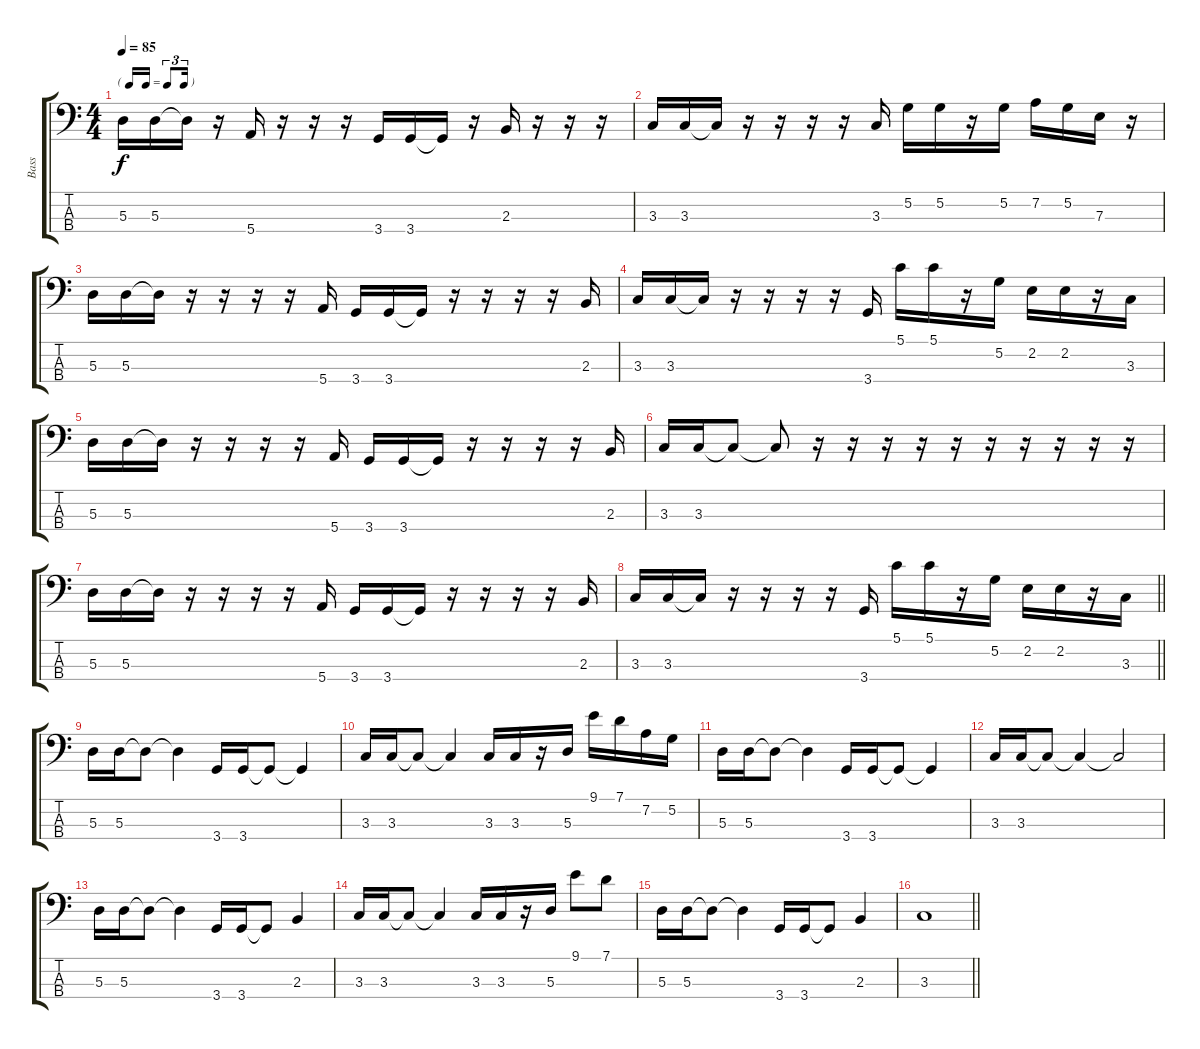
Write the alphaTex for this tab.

\track ("Bass" "Bass") {instrument electricbassfinger}
\staff {score tabs}
\tuning (G2 D2 A1 E1) {hide}
\ts (4 4)
\tf triplet16th
\tempo 85
\clef f4
\ks c
5.3.16{dy f} 5.3.16 5.3{t}.16 r.16 5.4.16 r.16 r.16 r.16 3.4.16 3.4.16 3.4{t}.16 r.16 2.3.16 r.16 r.16 r.16 |
3.3.16 3.3.16 3.3{t}.16 r.16 r.16 r.16 r.16 3.3.16 5.2.16 5.2.16 r.16 5.2.16 7.2.16 5.2.16 7.3.16 r.16 |
5.3.16 5.3.16 5.3{t}.16 r.16 r.16 r.16 r.16 5.4.16 3.4.16 3.4.16 3.4{t}.16 r.16 r.16 r.16 r.16 2.3.16 |
3.3.16 3.3.16 3.3{t}.16 r.16 r.16 r.16 r.16 3.4.16 5.1.16 5.1.16 r.16 5.2.16 2.2.16 2.2.16 r.16 3.3.16 |
5.3.16 5.3.16 5.3{t}.16 r.16 r.16 r.16 r.16 5.4.16 3.4.16 3.4.16 3.4{t}.16 r.16 r.16 r.16 r.16 2.3.16 |
3.3.16 3.3.16 3.3{t}.8 3.3{t}.8 r.16 r.16 r.16 r.16 r.16 r.16 r.16 r.16 r.16 r.16 |
5.3.16 5.3.16 5.3{t}.16 r.16 r.16 r.16 r.16 5.4.16 3.4.16 3.4.16 3.4{t}.16 r.16 r.16 r.16 r.16 2.3.16 |
\barLineRight lightlight
3.3.16 3.3.16 3.3{t}.16 r.16 r.16 r.16 r.16 3.4.16 5.1.16 5.1.16 r.16 5.2.16 2.2.16 2.2.16 r.16 3.3.16 |
5.3.16 5.3.16 5.3{t}.8 5.3{t}.4 3.4.16 3.4.16 3.4{t}.8 3.4{t}.4 |
3.3.16 3.3.16 3.3{t}.8 3.3{t}.4 3.3.16 3.3.16 r.16 5.3.16 9.1.16 7.1.16 7.2.16 5.2.16 |
5.3.16 5.3.16 5.3{t}.8 5.3{t}.4 3.4.16 3.4.16 3.4{t}.8 3.4{t}.4 |
3.3.16 3.3.16 3.3{t}.8 3.3{t}.4 3.3{t}.2 |
5.3.16 5.3.16 5.3{t}.8 5.3{t}.4 3.4.16 3.4.16 3.4{t}.8 2.3.4 |
3.3.16 3.3.16 3.3{t}.8 3.3{t}.4 3.3.16 3.3.16 r.16 5.3.16 9.1.8 7.1.8 |
5.3.16 5.3.16 5.3{t}.8 5.3{t}.4 3.4.16 3.4.16 3.4{t}.8 2.3.4 |
\barLineRight lightlight
3.3.1
